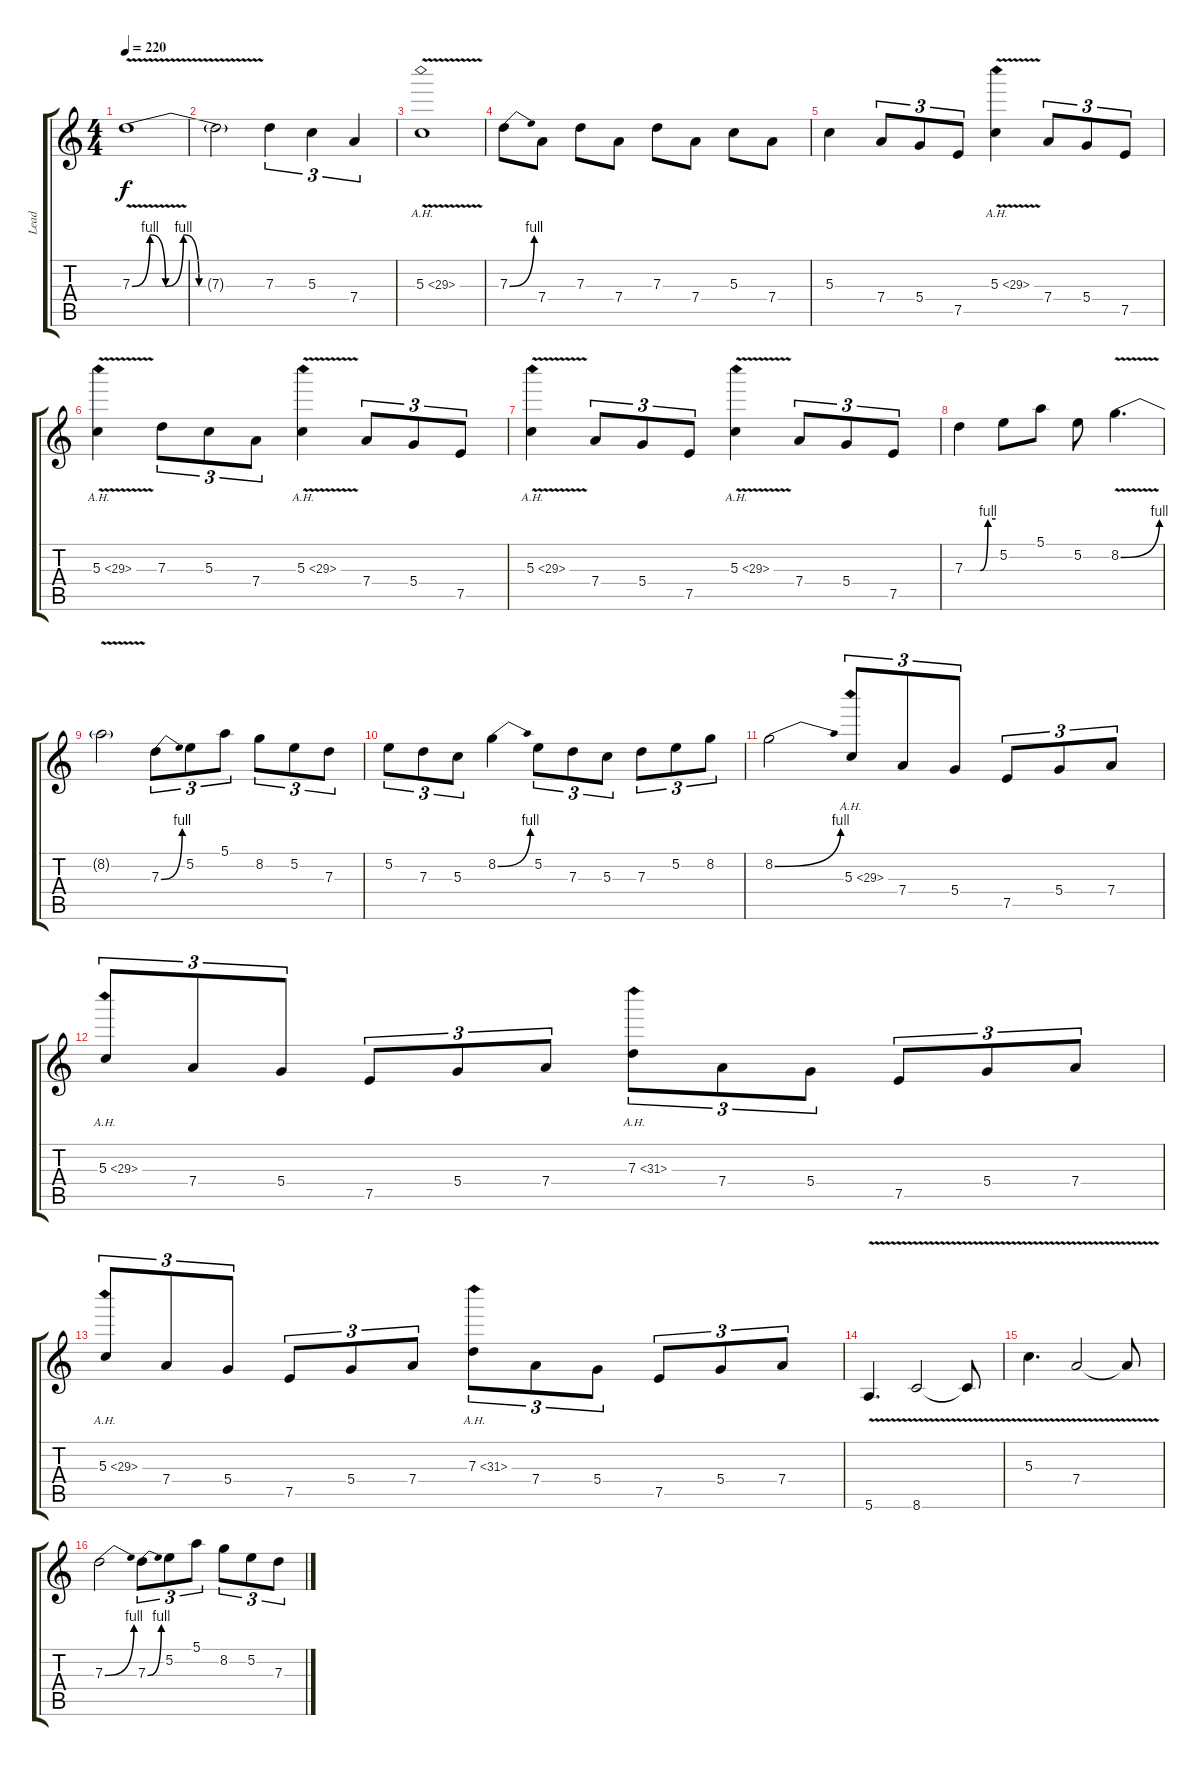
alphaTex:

\track ("Lead" "Lead") {instrument distortionguitar}
\staff {score tabs}
\tuning (E4 B3 G3 D3 A2 E2) {hide}
\ts (4 4)
\tempo 220
\clef g2
\ks c
7.3{be (custom 0 0 8 4 15 0 23 4 30 0 45 0 60 0) v}.1{dy f} |
7.3{t}.2 7.3.4{tu (3 2)} 5.3.4{tu (3 2)} 7.4.4{tu (3 2)} |
5.3{ah 24 v}.1 |
7.3{be (bend 0 0 60 4)}.8 7.4.8 7.3.8 7.4.8 7.3.8 7.4.8 5.3.8 7.4.8 |
5.3.4 7.4.8{tu (3 2)} 5.4.8{tu (3 2)} 7.5.8{tu (3 2)} 5.3{ah 24 v}.4 7.4.8{tu (3 2)} 5.4.8{tu (3 2)} 7.5.8{tu (3 2)} |
5.3{ah 24 v}.4 7.3.8{tu (3 2)} 5.3.8{tu (3 2)} 7.4.8{tu (3 2)} 5.3{ah 24 v}.4 7.4.8{tu (3 2)} 5.4.8{tu (3 2)} 7.5.8{tu (3 2)} |
5.3{ah 24 v}.4 7.4.8{tu (3 2)} 5.4.8{tu (3 2)} 7.5.8{tu (3 2)} 5.3{ah 24 v}.4 7.4.8{tu (3 2)} 5.4.8{tu (3 2)} 7.5.8{tu (3 2)} |
7.3{be (custom 0 0 15 0 30 0 45 4 60 4)}.4 5.2.8 5.1.8 5.2.8 8.2{be (bend 0 0 60 4) v}.4{d} |
8.2{t}.2 7.3{be (bend 0 0 60 4)}.8{tu (3 2)} 5.2.8{tu (3 2)} 5.1.8{tu (3 2)} 8.2.8{tu (3 2)} 5.2.8{tu (3 2)} 7.3.8{tu (3 2)} |
5.2.8{tu (3 2)} 7.3.8{tu (3 2)} 5.3.8{tu (3 2)} 8.2{be (bend 0 0 60 4)}.4 5.2.8{tu (3 2)} 7.3.8{tu (3 2)} 5.3.8{tu (3 2)} 7.3.8{tu (3 2)} 5.2.8{tu (3 2)} 8.2.8{tu (3 2)} |
8.2{be (bend 0 0 60 4)}.2 5.3{ah 24}.8{tu (3 2)} 7.4.8{tu (3 2)} 5.4.8{tu (3 2)} 7.5.8{tu (3 2)} 5.4.8{tu (3 2)} 7.4.8{tu (3 2)} |
5.3{ah 24}.8{tu (3 2)} 7.4.8{tu (3 2)} 5.4.8{tu (3 2)} 7.5.8{tu (3 2)} 5.4.8{tu (3 2)} 7.4.8{tu (3 2)} 7.3{ah 24}.8{tu (3 2)} 7.4.8{tu (3 2)} 5.4.8{tu (3 2)} 7.5.8{tu (3 2)} 5.4.8{tu (3 2)} 7.4.8{tu (3 2)} |
5.3{ah 24}.8{tu (3 2)} 7.4.8{tu (3 2)} 5.4.8{tu (3 2)} 7.5.8{tu (3 2)} 5.4.8{tu (3 2)} 7.4.8{tu (3 2)} 7.3{ah 24}.8{tu (3 2)} 7.4.8{tu (3 2)} 5.4.8{tu (3 2)} 7.5.8{tu (3 2)} 5.4.8{tu (3 2)} 7.4.8{tu (3 2)} |
5.6{v}.4{d} 8.6{v}.2 8.6{t}.8 |
5.3{v}.4{d} 7.4{v}.2 7.4{t}.8 |
7.3{be (bend 0 0 60 4)}.2 7.3{be (bend 0 0 60 4)}.8{tu (3 2)} 5.2.8{tu (3 2)} 5.1.8{tu (3 2)} 8.2.8{tu (3 2)} 5.2.8{tu (3 2)} 7.3.8{tu (3 2)}
